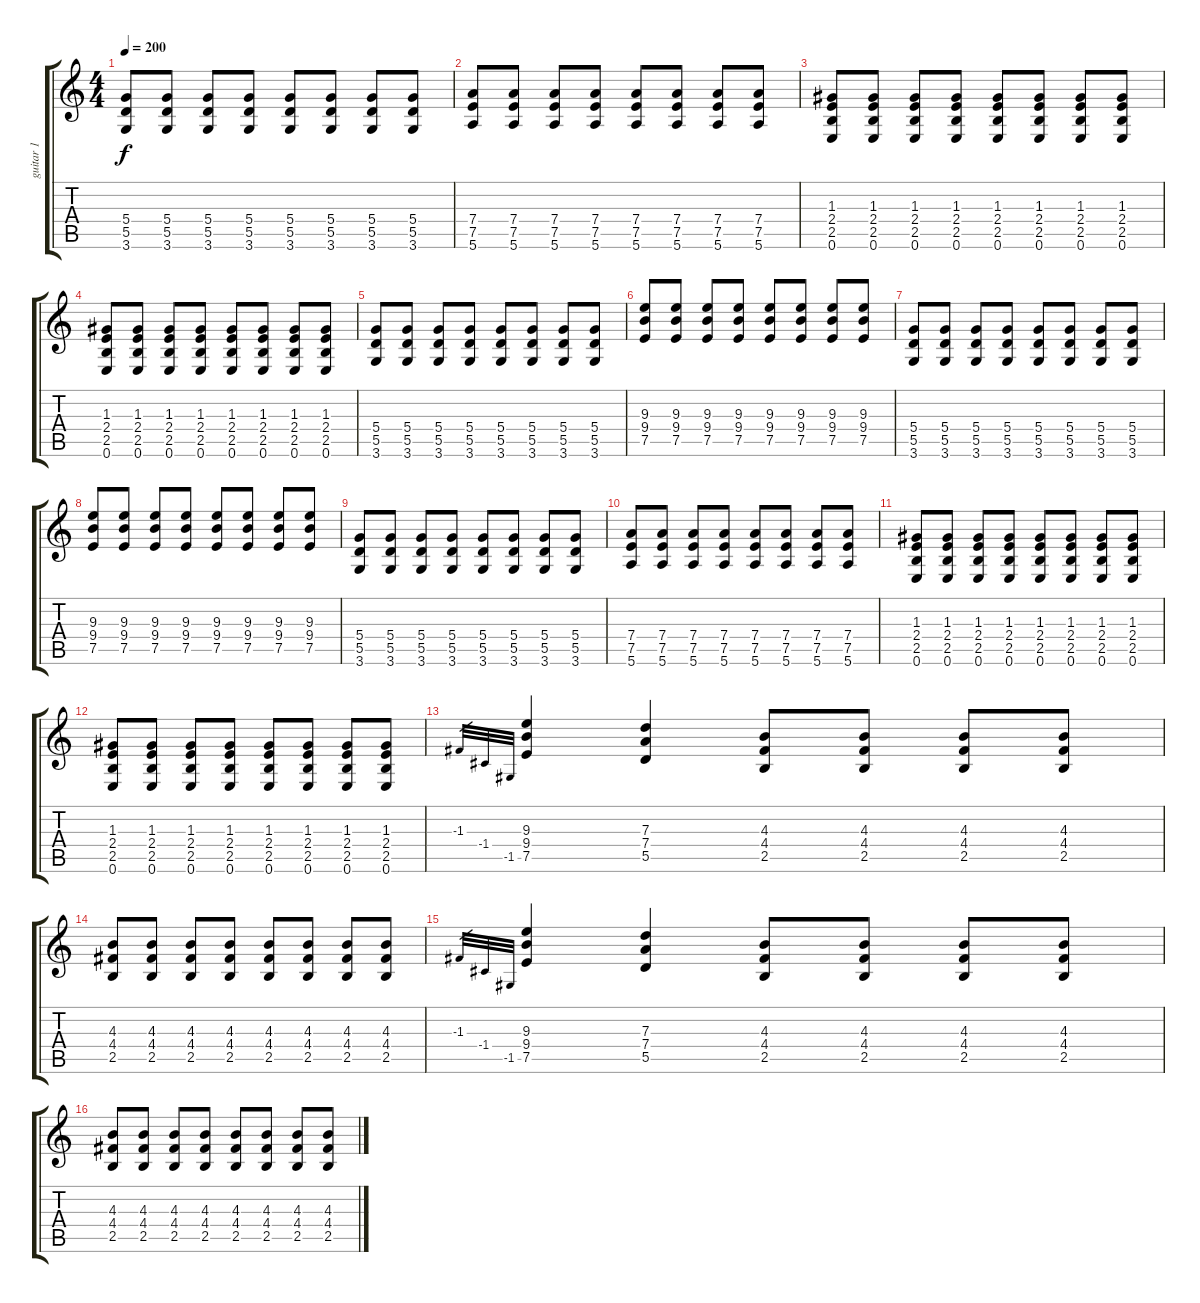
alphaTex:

\track ("guitar 1" "guitar 1") {instrument distortionguitar}
\staff {score tabs}
\tuning (E4 B3 G3 D3 A2 E2) {hide}
\ts (4 4)
\tempo 200
\clef g2
\ks c
(5.4 5.5 3.6).8{dy f} (5.4 5.5 3.6).8 (5.4 5.5 3.6).8 (5.4 5.5 3.6).8 (5.4 5.5 3.6).8 (5.4 5.5 3.6).8 (5.4 5.5 3.6).8 (5.4 5.5 3.6).8 |
(7.4 7.5 5.6).8 (7.4 7.5 5.6).8 (7.4 7.5 5.6).8 (7.4 7.5 5.6).8 (7.4 7.5 5.6).8 (7.4 7.5 5.6).8 (7.4 7.5 5.6).8 (7.4 7.5 5.6).8 |
(1.3 2.4 2.5 0.6).8 (1.3 2.4 2.5 0.6).8 (1.3 2.4 2.5 0.6).8 (1.3 2.4 2.5 0.6).8 (1.3 2.4 2.5 0.6).8 (1.3 2.4 2.5 0.6).8 (1.3 2.4 2.5 0.6).8 (1.3 2.4 2.5 0.6).8 |
(1.3 2.4 2.5 0.6).8 (1.3 2.4 2.5 0.6).8 (1.3 2.4 2.5 0.6).8 (1.3 2.4 2.5 0.6).8 (1.3 2.4 2.5 0.6).8 (1.3 2.4 2.5 0.6).8 (1.3 2.4 2.5 0.6).8 (1.3 2.4 2.5 0.6).8 |
(5.4 5.5 3.6).8 (5.4 5.5 3.6).8 (5.4 5.5 3.6).8 (5.4 5.5 3.6).8 (5.4 5.5 3.6).8 (5.4 5.5 3.6).8 (5.4 5.5 3.6).8 (5.4 5.5 3.6).8 |
(9.3 9.4 7.5).8 (9.3 9.4 7.5).8 (9.3 9.4 7.5).8 (9.3 9.4 7.5).8 (9.3 9.4 7.5).8 (9.3 9.4 7.5).8 (9.3 9.4 7.5).8 (9.3 9.4 7.5).8 |
(5.4 5.5 3.6).8 (5.4 5.5 3.6).8 (5.4 5.5 3.6).8 (5.4 5.5 3.6).8 (5.4 5.5 3.6).8 (5.4 5.5 3.6).8 (5.4 5.5 3.6).8 (5.4 5.5 3.6).8 |
(9.3 9.4 7.5).8 (9.3 9.4 7.5).8 (9.3 9.4 7.5).8 (9.3 9.4 7.5).8 (9.3 9.4 7.5).8 (9.3 9.4 7.5).8 (9.3 9.4 7.5).8 (9.3 9.4 7.5).8 |
(5.4 5.5 3.6).8 (5.4 5.5 3.6).8 (5.4 5.5 3.6).8 (5.4 5.5 3.6).8 (5.4 5.5 3.6).8 (5.4 5.5 3.6).8 (5.4 5.5 3.6).8 (5.4 5.5 3.6).8 |
(7.4 7.5 5.6).8 (7.4 7.5 5.6).8 (7.4 7.5 5.6).8 (7.4 7.5 5.6).8 (7.4 7.5 5.6).8 (7.4 7.5 5.6).8 (7.4 7.5 5.6).8 (7.4 7.5 5.6).8 |
(1.3 2.4 2.5 0.6).8 (1.3 2.4 2.5 0.6).8 (1.3 2.4 2.5 0.6).8 (1.3 2.4 2.5 0.6).8 (1.3 2.4 2.5 0.6).8 (1.3 2.4 2.5 0.6).8 (1.3 2.4 2.5 0.6).8 (1.3 2.4 2.5 0.6).8 |
(1.3 2.4 2.5 0.6).8 (1.3 2.4 2.5 0.6).8 (1.3 2.4 2.5 0.6).8 (1.3 2.4 2.5 0.6).8 (1.3 2.4 2.5 0.6).8 (1.3 2.4 2.5 0.6).8 (1.3 2.4 2.5 0.6).8 (1.3 2.4 2.5 0.6).8 |
-1.3.32{gr} -1.4.32{gr} -1.5.32{gr} (9.3 9.4 7.5).4 (7.3 7.4 5.5).4 (4.3 4.4 2.5).8 (4.3 4.4 2.5).8 (4.3 4.4 2.5).8 (4.3 4.4 2.5).8 |
(4.3 4.4 2.5).8 (4.3 4.4 2.5).8 (4.3 4.4 2.5).8 (4.3 4.4 2.5).8 (4.3 4.4 2.5).8 (4.3 4.4 2.5).8 (4.3 4.4 2.5).8 (4.3 4.4 2.5).8 |
-1.3.32{gr} -1.4.32{gr} -1.5.32{gr} (9.3 9.4 7.5).4 (7.3 7.4 5.5).4 (4.3 4.4 2.5).8 (4.3 4.4 2.5).8 (4.3 4.4 2.5).8 (4.3 4.4 2.5).8 |
(4.3 4.4 2.5).8 (4.3 4.4 2.5).8 (4.3 4.4 2.5).8 (4.3 4.4 2.5).8 (4.3 4.4 2.5).8 (4.3 4.4 2.5).8 (4.3 4.4 2.5).8 (4.3 4.4 2.5).8
